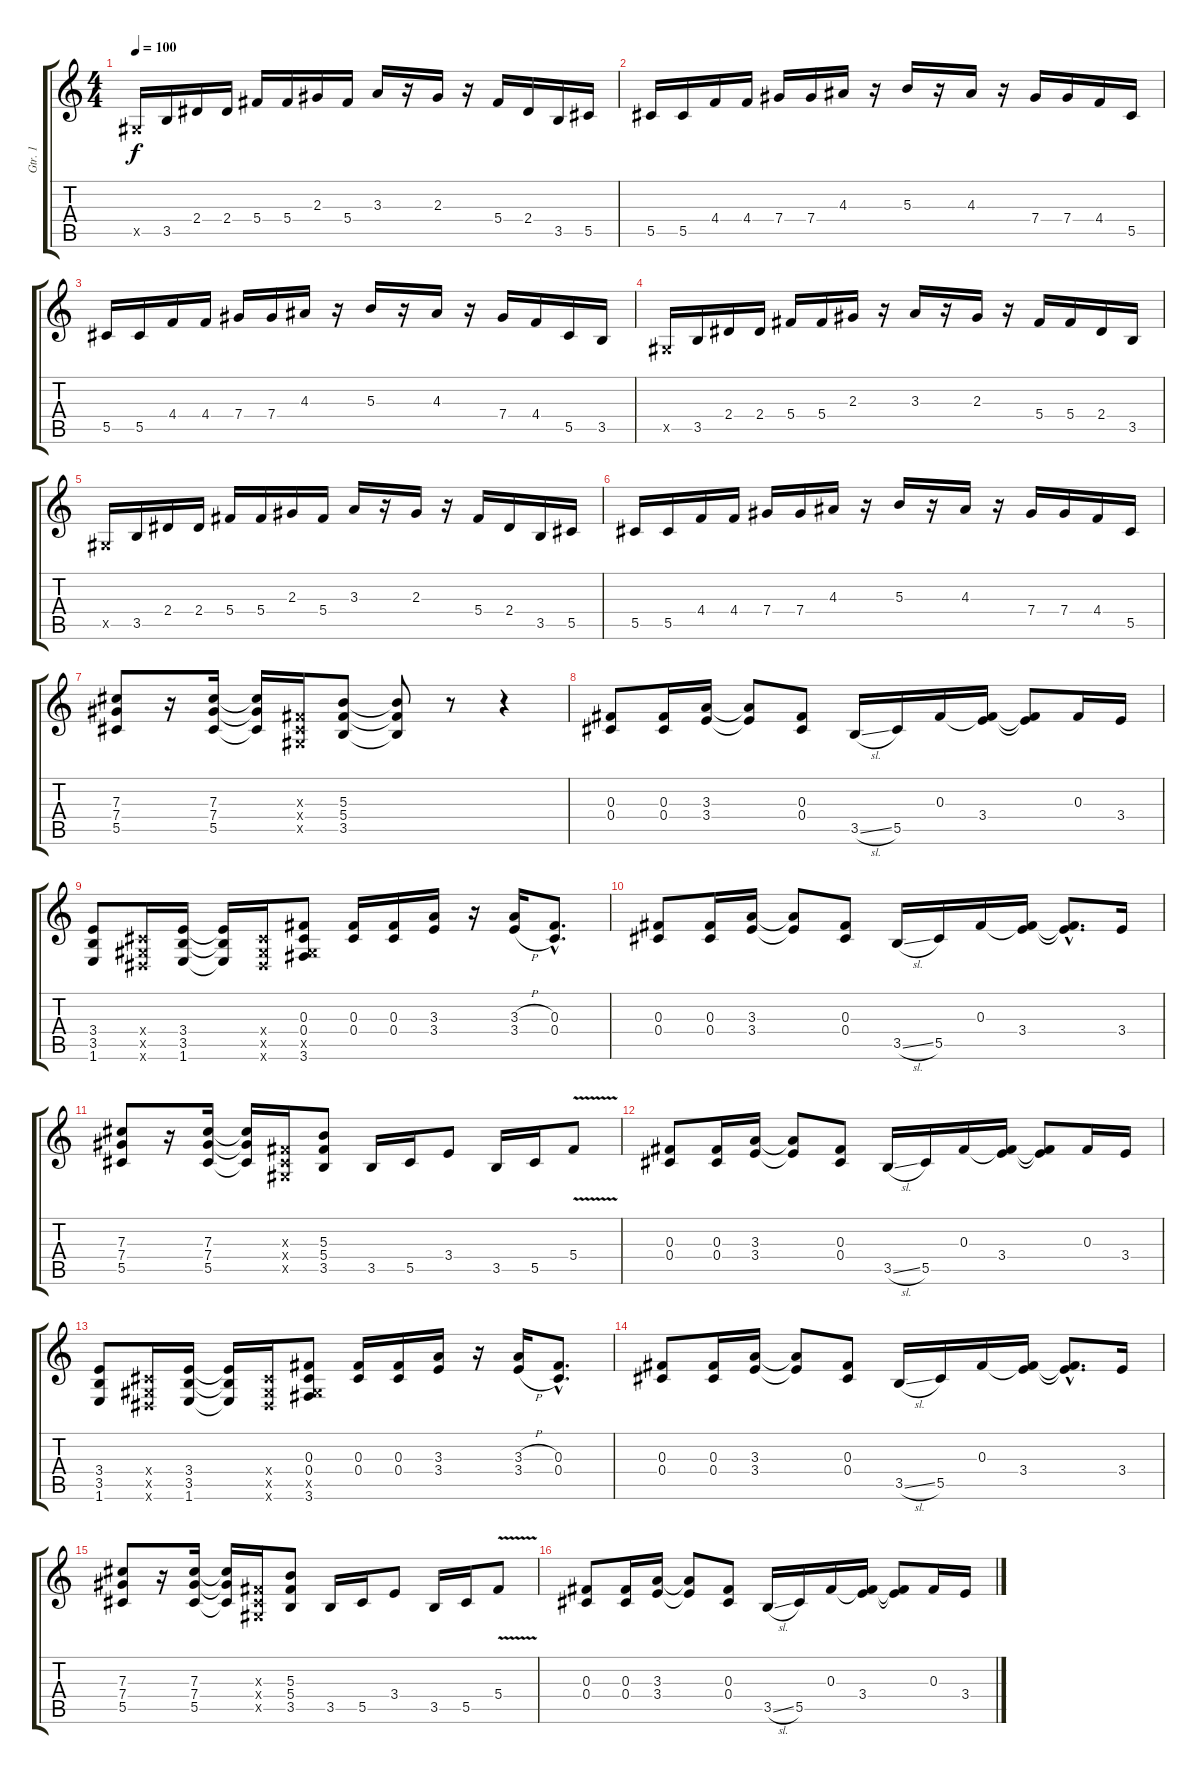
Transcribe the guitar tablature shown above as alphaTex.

\track ("Gtr. 1" "Gtr. 1") {instrument distortionguitar}
\staff {score tabs}
\tuning (Eb4 Bb3 Gb3 Db3 Ab2 Eb2) {hide}
\ts (4 4)
\tempo 100
\clef g2
\ks c
0.5{x}.16{dy f} 3.5.16 2.4.16 2.4.16 5.4.16 5.4.16 2.3.16 5.4.16 3.3.16 r.16 2.3.16 r.16 5.4.16 2.4.16 3.5.16 5.5.16 |
5.5.16 5.5.16 4.4.16 4.4.16 7.4.16 7.4.16 4.3.16 r.16 5.3.16 r.16 4.3.16 r.16 7.4.16 7.4.16 4.4.16 5.5.16 |
5.5.16 5.5.16 4.4.16 4.4.16 7.4.16 7.4.16 4.3.16 r.16 5.3.16 r.16 4.3.16 r.16 7.4.16 4.4.16 5.5.16 3.5.16 |
0.5{x}.16 3.5.16 2.4.16 2.4.16 5.4.16 5.4.16 2.3.16 r.16 3.3.16 r.16 2.3.16 r.16 5.4.16 5.4.16 2.4.16 3.5.16 |
0.5{x}.16 3.5.16 2.4.16 2.4.16 5.4.16 5.4.16 2.3.16 5.4.16 3.3.16 r.16 2.3.16 r.16 5.4.16 2.4.16 3.5.16 5.5.16 |
5.5.16 5.5.16 4.4.16 4.4.16 7.4.16 7.4.16 4.3.16 r.16 5.3.16 r.16 4.3.16 r.16 7.4.16 7.4.16 4.4.16 5.5.16 |
(7.3 7.4 5.5).8 r.16 (7.3 7.4 5.5).16 (7.3{t} 7.4{t} 5.5{t}).16 (0.3{x} 0.4{x} 0.5{x}).16 (5.3 5.4 3.5).8 (5.3{t} 5.4{t} 3.5{t}).8 r.8 r.4 |
(0.3 0.4).8 (0.3 0.4).16 (3.3 3.4).16 (3.3{t} 3.4{t}).8 (0.3 0.4).8 3.5{sl}.16 5.5.16 0.3.16 (0.3{t} 3.4).16 (0.3{t} 3.4{t}).8 0.3.16 3.4.16 |
(3.4 3.5 1.6).8 (0.4{x} 0.5{x} 0.6{x}).16 (3.4 3.5 1.6).16 (3.4{t} 3.5{t} 1.6{t}).16 (0.4{x} 0.5{x} 0.6{x}).16 (0.3 0.4 0.5{x} 3.6).8 (0.3 0.4).16 (0.3 0.4).16 (3.3 3.4).16 r.16 (3.3{h} 3.4{h}).16 (0.3{hac} 0.4{hac}).8{d} |
(0.3 0.4).8 (0.3 0.4).16 (3.3 3.4).16 (3.3{t} 3.4{t}).8 (0.3 0.4).8 3.5{sl}.16 5.5.16 0.3.16 (0.3{t} 3.4).16 (0.3{hac t} 3.4{hac t}).8{d} 3.4.16 |
(7.3 7.4 5.5).8 r.16 (7.3 7.4 5.5).16 (7.3{t} 7.4{t} 5.5{t}).16 (0.3{x} 0.4{x} 0.5{x}).16 (5.3 5.4 3.5).8 3.5.16 5.5.16 3.4.8 3.5.16 5.5.16 5.4{v}.8 |
(0.3 0.4).8 (0.3 0.4).16 (3.3 3.4).16 (3.3{t} 3.4{t}).8 (0.3 0.4).8 3.5{sl}.16 5.5.16 0.3.16 (0.3{t} 3.4).16 (0.3{t} 3.4{t}).8 0.3.16 3.4.16 |
(3.4 3.5 1.6).8 (0.4{x} 0.5{x} 0.6{x}).16 (3.4 3.5 1.6).16 (3.4{t} 3.5{t} 1.6{t}).16 (0.4{x} 0.5{x} 0.6{x}).16 (0.3 0.4 0.5{x} 3.6).8 (0.3 0.4).16 (0.3 0.4).16 (3.3 3.4).16 r.16 (3.3{h} 3.4{h}).16 (0.3{hac} 0.4{hac}).8{d} |
(0.3 0.4).8 (0.3 0.4).16 (3.3 3.4).16 (3.3{t} 3.4{t}).8 (0.3 0.4).8 3.5{sl}.16 5.5.16 0.3.16 (0.3{t} 3.4).16 (0.3{hac t} 3.4{hac t}).8{d} 3.4.16 |
(7.3 7.4 5.5).8 r.16 (7.3 7.4 5.5).16 (7.3{t} 7.4{t} 5.5{t}).16 (0.3{x} 0.4{x} 0.5{x}).16 (5.3 5.4 3.5).8 3.5.16 5.5.16 3.4.8 3.5.16 5.5.16 5.4{v}.8 |
(0.3 0.4).8 (0.3 0.4).16 (3.3 3.4).16 (3.3{t} 3.4{t}).8 (0.3 0.4).8 3.5{sl}.16 5.5.16 0.3.16 (0.3{t} 3.4).16 (0.3{t} 3.4{t}).8 0.3.16 3.4.16
